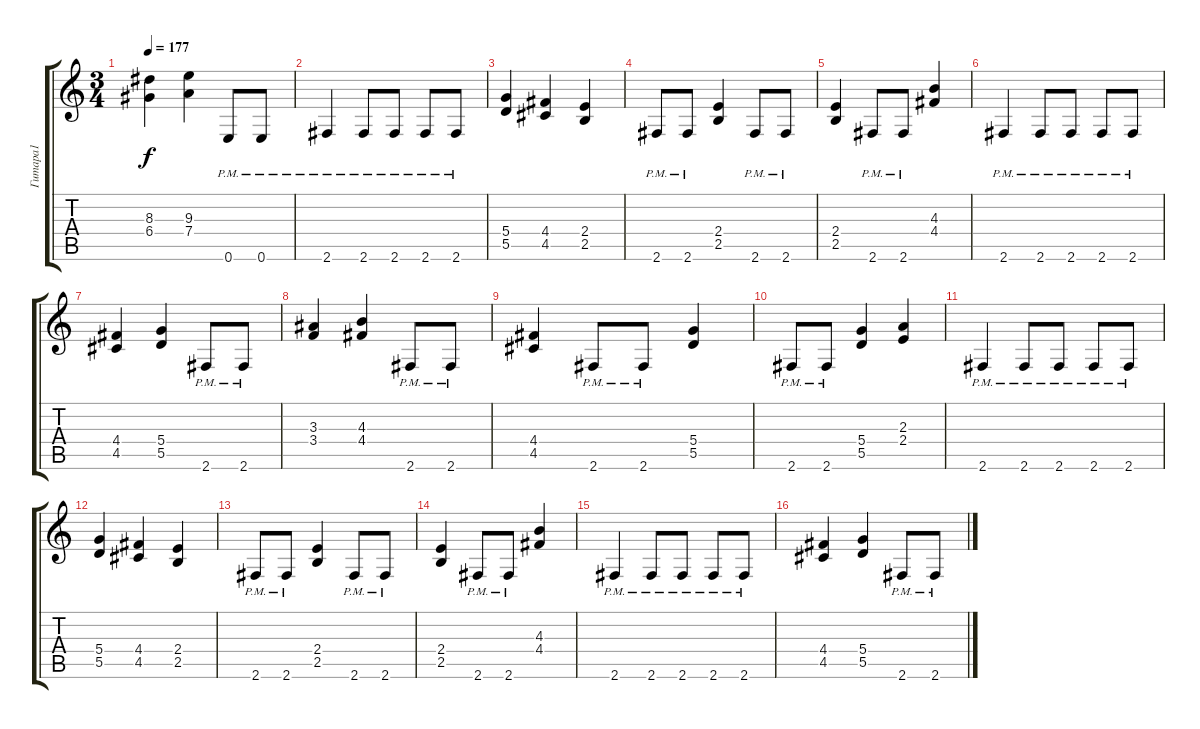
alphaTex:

\track ("Гитара1" "Гитара1") {instrument distortionguitar}
\staff {score tabs}
\tuning (E4 B3 G3 D3 A2 E2) {hide}
\ts (3 4)
\tempo 177
\clef g2
\ks c
(8.3 6.4).4{dy f} (9.3 7.4).4 0.6{pm}.8 0.6{pm}.8 |
2.6{pm}.4 2.6{pm}.8 2.6{pm}.8 2.6{pm}.8 2.6{pm}.8 |
(5.4 5.5).4 (4.4 4.5).4 (2.4 2.5).4 |
2.6{pm}.8 2.6{pm}.8 (2.4 2.5).4 2.6{pm}.8 2.6{pm}.8 |
(2.4 2.5).4 2.6{pm}.8 2.6{pm}.8 (4.3 4.4).4 |
2.6{pm}.4 2.6{pm}.8 2.6{pm}.8 2.6{pm}.8 2.6{pm}.8 |
(4.4 4.5).4 (5.4 5.5).4 2.6{pm}.8 2.6{pm}.8 |
(3.3 3.4).4 (4.3 4.4).4 2.6{pm}.8 2.6{pm}.8 |
(4.4 4.5).4 2.6{pm}.8 2.6{pm}.8 (5.4 5.5).4 |
2.6{pm}.8 2.6{pm}.8 (5.4 5.5).4 (2.3 2.4).4 |
2.6{pm}.4 2.6{pm}.8 2.6{pm}.8 2.6{pm}.8 2.6{pm}.8 |
(5.4 5.5).4 (4.4 4.5).4 (2.4 2.5).4 |
2.6{pm}.8 2.6{pm}.8 (2.4 2.5).4 2.6{pm}.8 2.6{pm}.8 |
(2.4 2.5).4 2.6{pm}.8 2.6{pm}.8 (4.3 4.4).4 |
2.6{pm}.4 2.6{pm}.8 2.6{pm}.8 2.6{pm}.8 2.6{pm}.8 |
(4.4 4.5).4 (5.4 5.5).4 2.6{pm}.8 2.6{pm}.8
